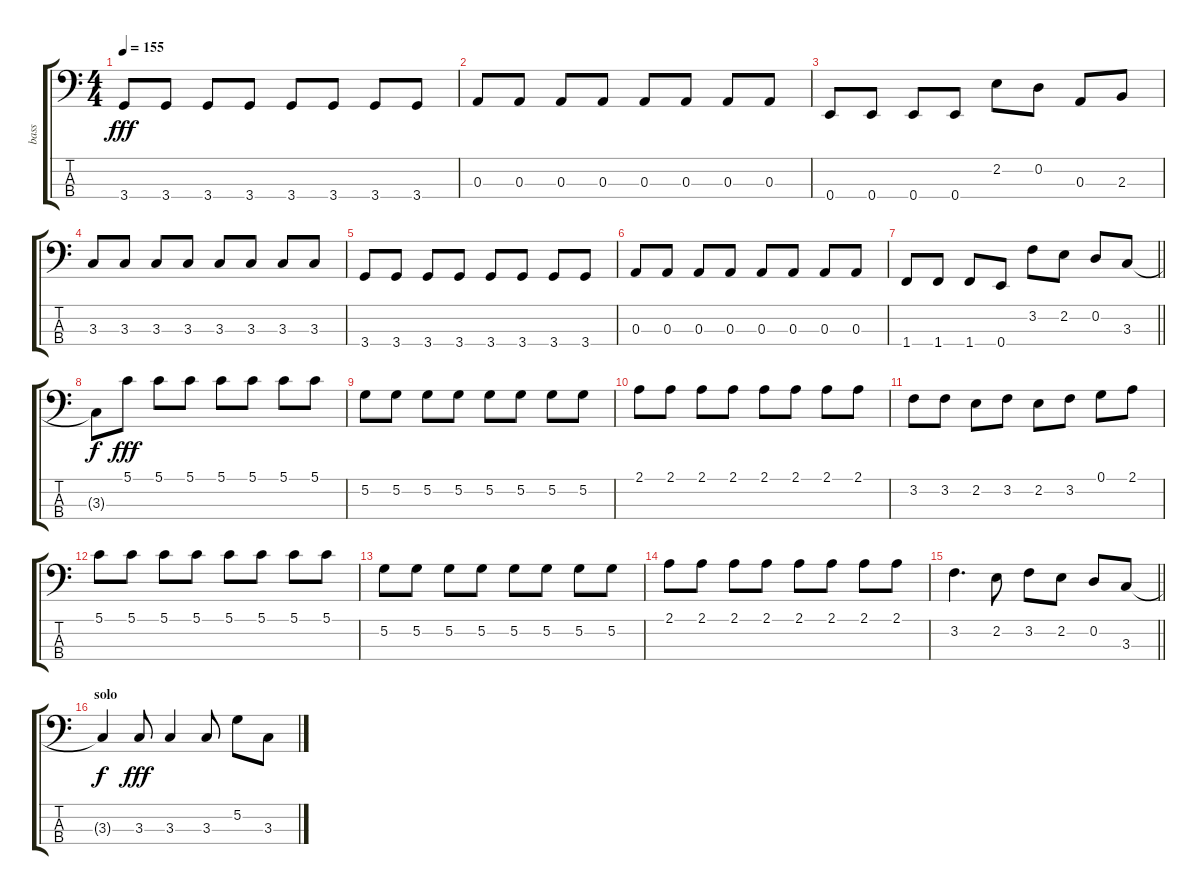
\track ("bass" "bass") {instrument electricbassfinger}
\staff {score tabs}
\tuning (G2 D2 A1 E1) {hide}
\ts (4 4)
\tempo 155
\clef f4
\ks c
3.4.8{dy fff} 3.4.8 3.4.8 3.4.8 3.4.8 3.4.8 3.4.8 3.4.8 |
0.3.8 0.3.8 0.3.8 0.3.8 0.3.8 0.3.8 0.3.8 0.3.8 |
0.4.8 0.4.8 0.4.8 0.4.8 2.2.8 0.2.8 0.3.8 2.3.8 |
3.3.8 3.3.8 3.3.8 3.3.8 3.3.8 3.3.8 3.3.8 3.3.8 |
3.4.8 3.4.8 3.4.8 3.4.8 3.4.8 3.4.8 3.4.8 3.4.8 |
0.3.8 0.3.8 0.3.8 0.3.8 0.3.8 0.3.8 0.3.8 0.3.8 |
\barLineRight lightlight
1.4.8 1.4.8 1.4.8 0.4.8 3.2.8 2.2.8 0.2.8 3.3.8 |
3.3{t}.8{dy f} 5.1.8{dy fff} 5.1.8 5.1.8 5.1.8 5.1.8 5.1.8 5.1.8 |
5.2.8 5.2.8 5.2.8 5.2.8 5.2.8 5.2.8 5.2.8 5.2.8 |
2.1.8 2.1.8 2.1.8 2.1.8 2.1.8 2.1.8 2.1.8 2.1.8 |
3.2.8 3.2.8 2.2.8 3.2.8 2.2.8 3.2.8 0.1.8 2.1.8 |
5.1.8 5.1.8 5.1.8 5.1.8 5.1.8 5.1.8 5.1.8 5.1.8 |
5.2.8 5.2.8 5.2.8 5.2.8 5.2.8 5.2.8 5.2.8 5.2.8 |
2.1.8 2.1.8 2.1.8 2.1.8 2.1.8 2.1.8 2.1.8 2.1.8 |
\barLineRight lightlight
3.2.4{d} 2.2.8 3.2.8 2.2.8 0.2.8 3.3.8 |
\section ("" "solo")
3.3{t}.4{dy f} 3.3.8{dy fff} 3.3.4 3.3.8 5.2.8 3.3.8
